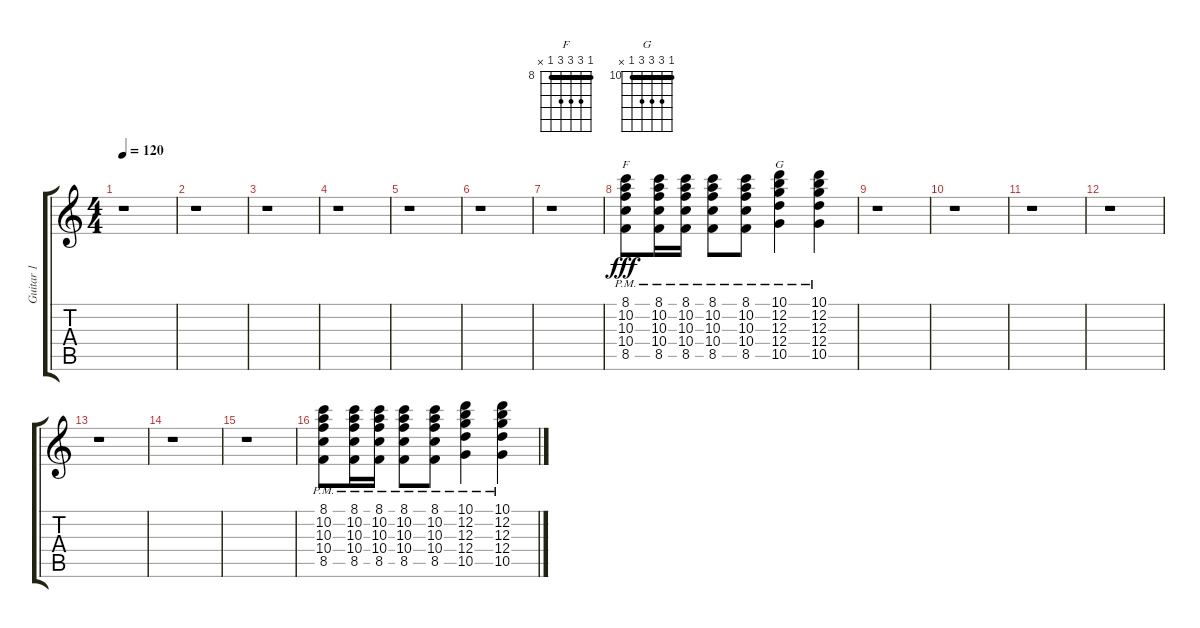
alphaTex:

\track ("Guitar 1" "Guitar 1") {instrument overdrivenguitar}
\staff {score tabs}
\tuning (E4 B3 G3 D3 A2 E2) {hide}
\chord ("F" 8 10 10 10 8 x) {firstfret 8 barre 8}
\chord ("G" 10 12 12 12 10 x) {firstfret 10 barre 10}
\ts (4 4)
\tempo 120
\clef g2
\ks c
r.1{dy fff} |
r.1 |
r.1 |
r.1 |
r.1 |
r.1 |
r.1 |
(8.1{pm} 10.2{pm} 10.3{pm} 10.4{pm} 8.5{pm}).8{ch "F"} (8.1{pm} 10.2{pm} 10.3{pm} 10.4{pm} 8.5{pm}).16 (8.1{pm} 10.2{pm} 10.3{pm} 10.4{pm} 8.5{pm}).16 (8.1{pm} 10.2{pm} 10.3{pm} 10.4{pm} 8.5{pm}).8 (8.1{pm} 10.2{pm} 10.3{pm} 10.4{pm} 8.5{pm}).8 (10.1{pm} 12.2{pm} 12.3{pm} 12.4{pm} 10.5{pm}).4{ch "G"} (10.1{pm} 12.2{pm} 12.3{pm} 12.4{pm} 10.5{pm}).4 |
r.1 |
r.1 |
r.1 |
r.1 |
r.1 |
r.1 |
r.1 |
(8.1{pm} 10.2{pm} 10.3{pm} 10.4{pm} 8.5{pm}).8 (8.1{pm} 10.2{pm} 10.3{pm} 10.4{pm} 8.5{pm}).16 (8.1{pm} 10.2{pm} 10.3{pm} 10.4{pm} 8.5{pm}).16 (8.1{pm} 10.2{pm} 10.3{pm} 10.4{pm} 8.5{pm}).8 (8.1{pm} 10.2{pm} 10.3{pm} 10.4{pm} 8.5{pm}).8 (10.1{pm} 12.2{pm} 12.3{pm} 12.4{pm} 10.5{pm}).4 (10.1{pm} 12.2{pm} 12.3{pm} 12.4{pm} 10.5{pm}).4
